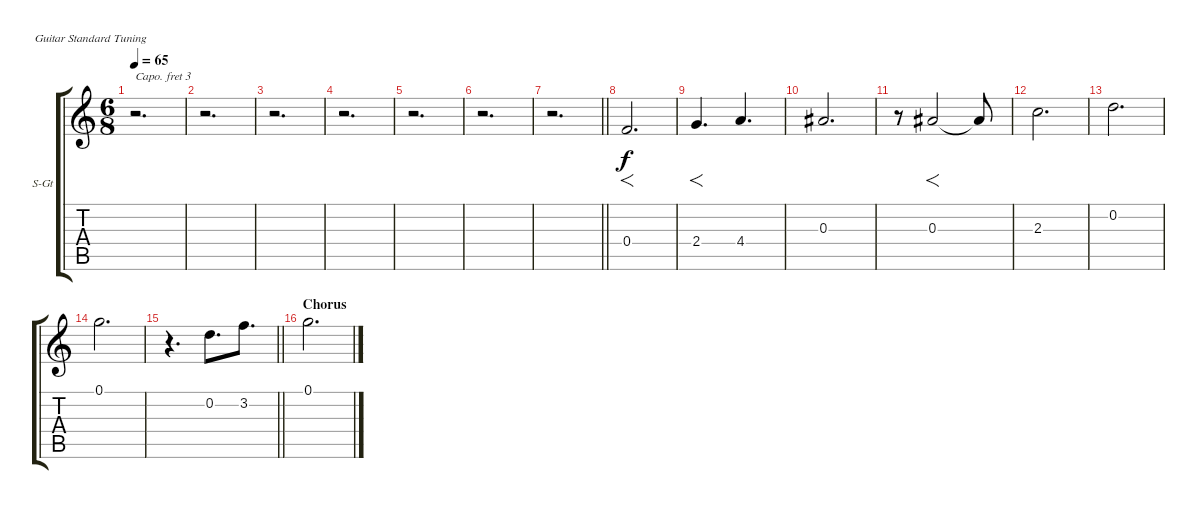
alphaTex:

\bracketExtendMode groupsimilarinstruments
\firstSystemTrackNameOrientation horizontal
\otherSystemsTrackNameOrientation horizontal
\track ("Choir" "S-Gt") {instrument pad4choir}
\staff {score tabs}
\capo 3
\tuning (E4 B3 G3 D3 A2 E2)
\displaytranspose 12
\ts (6 8)
\tempo 65
\clef g2
\ks c
r.2{d dy f} |
r.2{d} |
r.2{d} |
r.2{d} |
r.2{d} |
r.2{d} |
\barLineRight lightlight
r.2{d} |
\section ("" "")
0.4.2{f d} |
2.4.4{f d} 4.4.4{d} |
0.3.2{d} |
r.8 0.3.2{f} 0.3{t}.8 |
2.3.2{d} |
0.2.2{d} |
0.1.2{d} |
\barLineRight lightlight
r.4{d} 0.2.8{d} 3.2.8{d} |
\section ("" "Chorus")
0.1.2{d}
